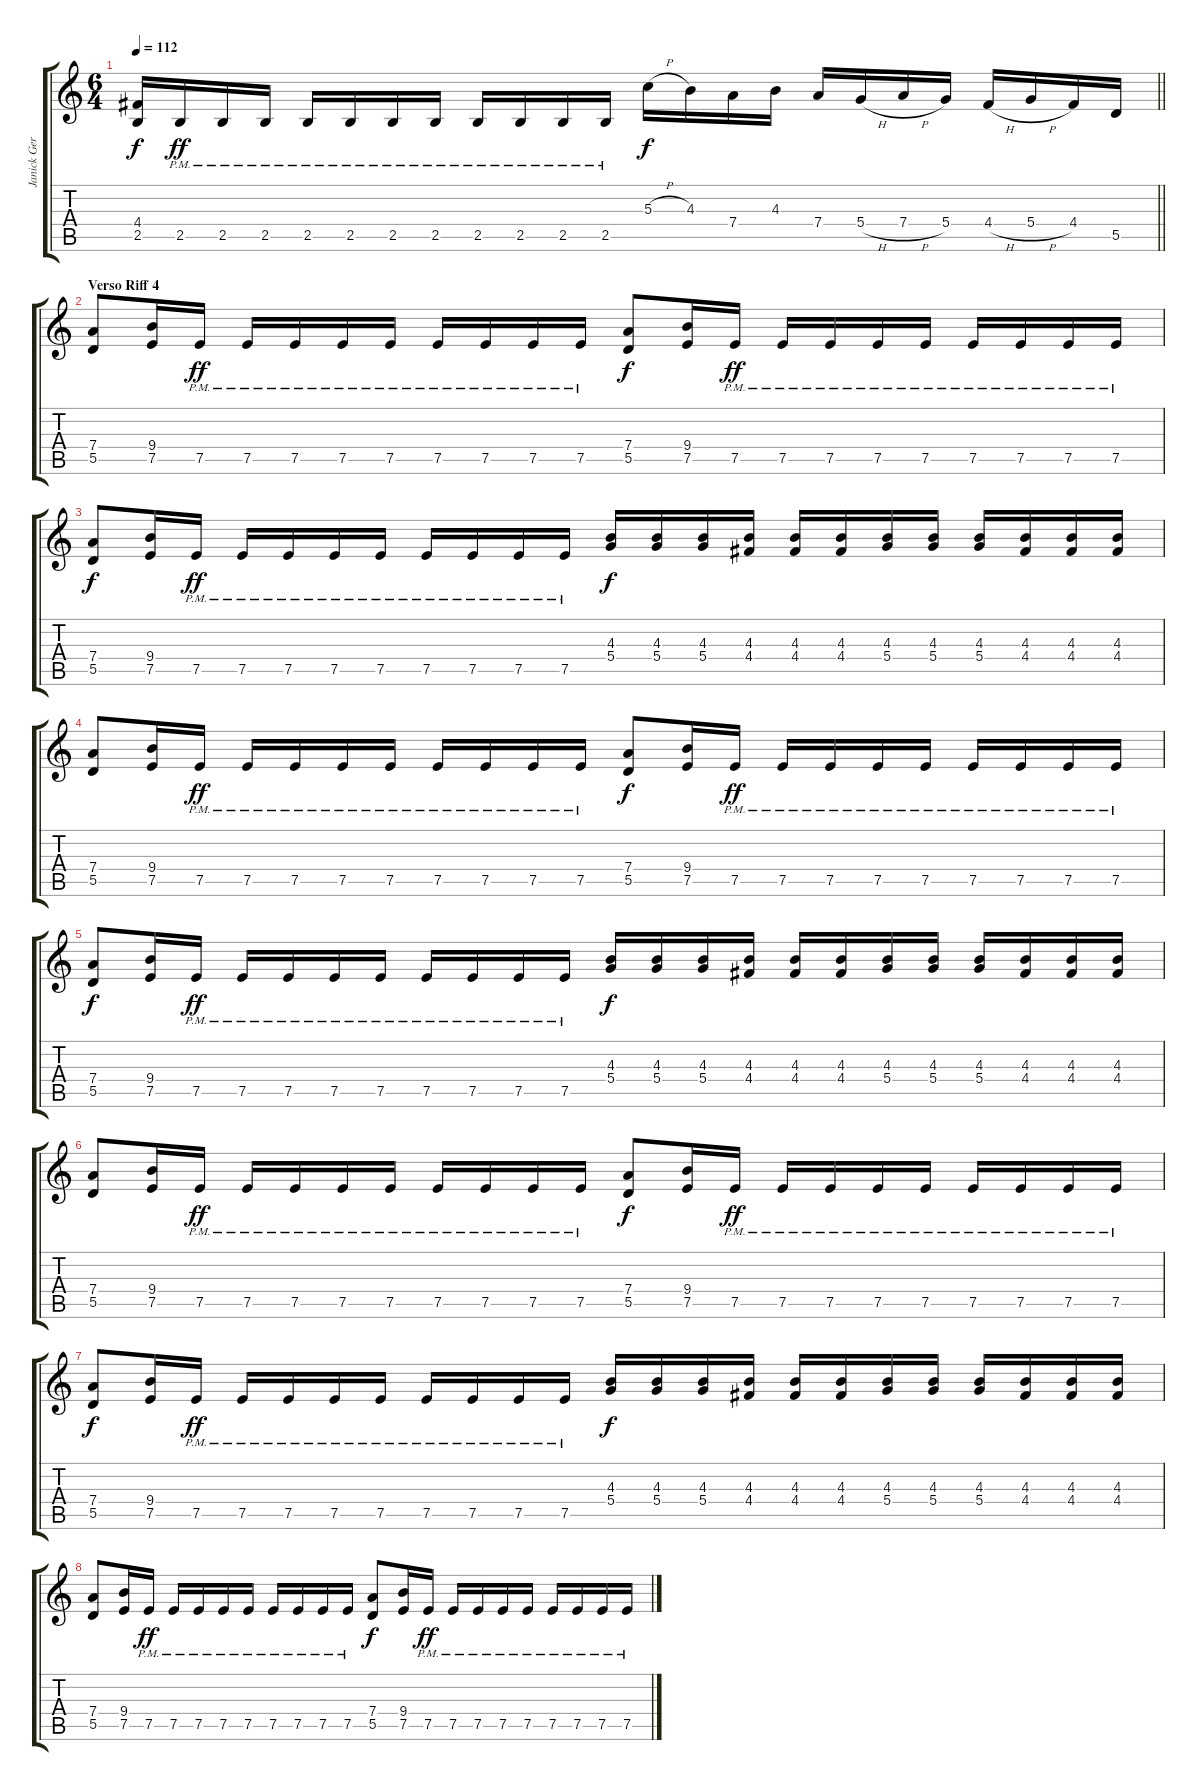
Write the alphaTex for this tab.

\track ("Janick Gers" "Janick Ger") {instrument distortionguitar}
\staff {score tabs}
\tuning (E4 B3 G3 D3 A2 E2) {hide}
\ts (6 4)
\tempo 112
\clef g2
\barLineRight lightlight
\ks c
(4.4 2.5).16{dy f} 2.5{pm}.16{dy ff} 2.5{pm}.16 2.5{pm}.16 2.5{pm}.16 2.5{pm}.16 2.5{pm}.16 2.5{pm}.16 2.5{pm}.16 2.5{pm}.16 2.5{pm}.16 2.5{pm}.16 5.3{h}.16{dy f} 4.3.16 7.4.16 4.3.16 7.4.16 5.4{h}.16 7.4{h}.16 5.4.16 4.4{h}.16 5.4{h}.16 4.4.16 5.5.16 |
\section ("" "Verso Riff 4")
(7.4 5.5).8 (9.4 7.5).16 7.5{pm}.16{dy ff} 7.5{pm}.16 7.5{pm}.16 7.5{pm}.16 7.5{pm}.16 7.5{pm}.16 7.5{pm}.16 7.5{pm}.16 7.5{pm}.16 (7.4 5.5).8{dy f} (9.4 7.5).16 7.5{pm}.16{dy ff} 7.5{pm}.16 7.5{pm}.16 7.5{pm}.16 7.5{pm}.16 7.5{pm}.16 7.5{pm}.16 7.5{pm}.16 7.5{pm}.16 |
(7.4 5.5).8{dy f} (9.4 7.5).16 7.5{pm}.16{dy ff} 7.5{pm}.16 7.5{pm}.16 7.5{pm}.16 7.5{pm}.16 7.5{pm}.16 7.5{pm}.16 7.5{pm}.16 7.5{pm}.16 (4.3 5.4).16{dy f} (4.3 5.4).16 (4.3 5.4).16 (4.3 4.4).16 (4.3 4.4).16 (4.3 4.4).16 (4.3 5.4).16 (4.3 5.4).16 (4.3 5.4).16 (4.3 4.4).16 (4.3 4.4).16 (4.3 4.4).16 |
(7.4 5.5).8 (9.4 7.5).16 7.5{pm}.16{dy ff} 7.5{pm}.16 7.5{pm}.16 7.5{pm}.16 7.5{pm}.16 7.5{pm}.16 7.5{pm}.16 7.5{pm}.16 7.5{pm}.16 (7.4 5.5).8{dy f} (9.4 7.5).16 7.5{pm}.16{dy ff} 7.5{pm}.16 7.5{pm}.16 7.5{pm}.16 7.5{pm}.16 7.5{pm}.16 7.5{pm}.16 7.5{pm}.16 7.5{pm}.16 |
(7.4 5.5).8{dy f} (9.4 7.5).16 7.5{pm}.16{dy ff} 7.5{pm}.16 7.5{pm}.16 7.5{pm}.16 7.5{pm}.16 7.5{pm}.16 7.5{pm}.16 7.5{pm}.16 7.5{pm}.16 (4.3 5.4).16{dy f} (4.3 5.4).16 (4.3 5.4).16 (4.3 4.4).16 (4.3 4.4).16 (4.3 4.4).16 (4.3 5.4).16 (4.3 5.4).16 (4.3 5.4).16 (4.3 4.4).16 (4.3 4.4).16 (4.3 4.4).16 |
(7.4 5.5).8 (9.4 7.5).16 7.5{pm}.16{dy ff} 7.5{pm}.16 7.5{pm}.16 7.5{pm}.16 7.5{pm}.16 7.5{pm}.16 7.5{pm}.16 7.5{pm}.16 7.5{pm}.16 (7.4 5.5).8{dy f} (9.4 7.5).16 7.5{pm}.16{dy ff} 7.5{pm}.16 7.5{pm}.16 7.5{pm}.16 7.5{pm}.16 7.5{pm}.16 7.5{pm}.16 7.5{pm}.16 7.5{pm}.16 |
(7.4 5.5).8{dy f} (9.4 7.5).16 7.5{pm}.16{dy ff} 7.5{pm}.16 7.5{pm}.16 7.5{pm}.16 7.5{pm}.16 7.5{pm}.16 7.5{pm}.16 7.5{pm}.16 7.5{pm}.16 (4.3 5.4).16{dy f} (4.3 5.4).16 (4.3 5.4).16 (4.3 4.4).16 (4.3 4.4).16 (4.3 4.4).16 (4.3 5.4).16 (4.3 5.4).16 (4.3 5.4).16 (4.3 4.4).16 (4.3 4.4).16 (4.3 4.4).16 |
(7.4 5.5).8 (9.4 7.5).16 7.5{pm}.16{dy ff} 7.5{pm}.16 7.5{pm}.16 7.5{pm}.16 7.5{pm}.16 7.5{pm}.16 7.5{pm}.16 7.5{pm}.16 7.5{pm}.16 (7.4 5.5).8{dy f} (9.4 7.5).16 7.5{pm}.16{dy ff} 7.5{pm}.16 7.5{pm}.16 7.5{pm}.16 7.5{pm}.16 7.5{pm}.16 7.5{pm}.16 7.5{pm}.16 7.5{pm}.16
